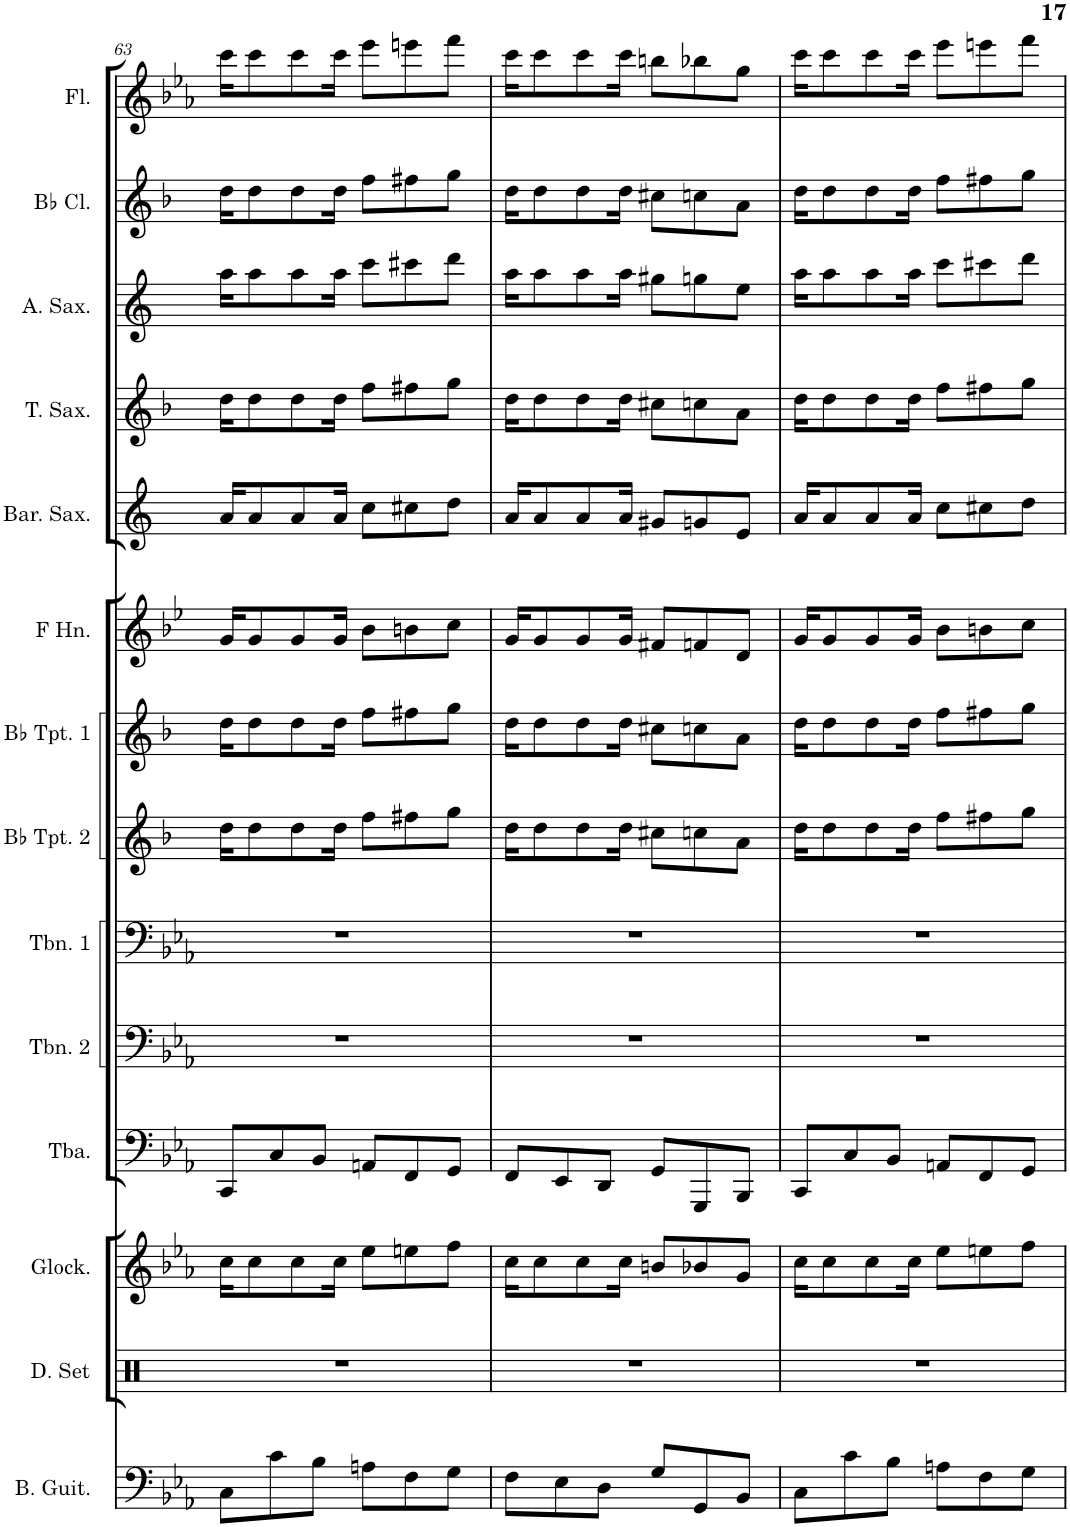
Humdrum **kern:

**kern	**kern	**kern	**kern	**kern	**kern	**kern	**kern	**kern	**kern	**kern	**kern	**kern	**kern
*part14	*part13	*part12	*part11	*part10	*part9	*part8	*part7	*part6	*part5	*part4	*part3	*part2	*part1
*staff14	*staff13	*staff12	*staff11	*staff10	*staff9	*staff8	*staff7	*staff6	*staff5	*staff4	*staff3	*staff2	*staff1
*I"Bass Guitar	*I"Drumset	*I"Glockenspiel	*I"Tuba	*I"Trombone 2	*I"Trombone 1	*I"Bb Trumpet 2	*I"Bb Trumpet 1	*I"Horn in F	*I"Baritone Saxophone	*I"Tenor Saxophone	*I"Alto Saxophone	*I"Bb Clarinet	*I"Flute
*I'B. Guit.	*I'D. Set	*I'Glock.	*I'Tba.	*I'Tbn. 2	*I'Tbn. 1	*I'Bb Tpt. 2	*I'Bb Tpt. 1	*	*I'Bar. Sax.	*I'T. Sax.	*I'A. Sax.	*I'Bb Cl.	*I'Fl.
!!LO:PB:g=z
*clefF4	*clefX	*clefG2	*clefF4	*clefF4	*clefF4	*clefG2	*clefG2	*clefG2	*clefG2	*clefG2	*clefG2	*clefG2	*clefG2
*Trd7c12	*	*Trd-14c-24	*	*	*	*Trd1c2	*Trd1c2	*Trd4c7	*Trd12c21	*Trd8c14	*Trd5c9	*Trd1c2	*
*k[b-e-a-]	*k[]	*k[b-e-a-]	*k[b-e-a-]	*k[b-e-a-]	*k[b-e-a-]	*k[b-]	*k[b-]	*k[b-e-]	*k[]	*k[b-]	*k[]	*k[b-]	*k[b-e-a-]
*M6/8	*M6/8	*M6/8	*M6/8	*M6/8	*M6/8	*M6/8	*M6/8	*M6/8	*M6/8	*M6/8	*M6/8	*M6/8	*M6/8
=63	=63	=63	=63	=63	=63	=63	=63	=63	=63	=63	=63	=63	=63
8C\L	2.r	16cc\KL	8CC/L	2.r	2.r	16dd\KL	16dd\KL	16g/KL	16a/KL	16dd\KL	16aa\KL	16dd\KL	16ccc\KL
.	.	8cc\	.	.	.	8dd\	8dd\	8g/	8a/	8dd\	8aa\	8dd\	8ccc\
8c\	.	.	8C/	.	.	.	.	.	.	.	.	.	.
.	.	8cc\	.	.	.	8dd\	8dd\	8g/	8a/	8dd\	8aa\	8dd\	8ccc\
8B-\J	.	.	8BB-/J	.	.	.	.	.	.	.	.	.	.
.	.	16cc\Jk	.	.	.	16dd\Jk	16dd\Jk	16g/Jk	16a/Jk	16dd\Jk	16aa\Jk	16dd\Jk	16ccc\Jk
8An\L	.	8ee-\L	8AAn/L	.	.	8ff\L	8ff\L	8b-\L	8cc\L	8ff\L	8ccc\L	8ff\L	8eee-\L
8F\	.	8een\	8FF/	.	.	8ff#X\	8ff#X\	8bn\	8cc#X\	8ff#X\	8ccc#X\	8ff#X\	8eeen\
8G\J	.	8ff\J	8GG/J	.	.	8gg\J	8gg\J	8cc\J	8dd\J	8gg\J	8ddd\J	8gg\J	8fff\J
=64	=64	=64	=64	=64	=64	=64	=64	=64	=64	=64	=64	=64	=64
8F\L	2.r	16cc\KL	8FF/L	2.r	2.r	16dd\KL	16dd\KL	16g/KL	16a/KL	16dd\KL	16aa\KL	16dd\KL	16ccc\KL
.	.	8cc\	.	.	.	8dd\	8dd\	8g/	8a/	8dd\	8aa\	8dd\	8ccc\
8E-\	.	.	8EE-/	.	.	.	.	.	.	.	.	.	.
.	.	8cc\	.	.	.	8dd\	8dd\	8g/	8a/	8dd\	8aa\	8dd\	8ccc\
8D\J	.	.	8DD/J	.	.	.	.	.	.	.	.	.	.
.	.	16cc\Jk	.	.	.	16dd\Jk	16dd\Jk	16g/Jk	16a/Jk	16dd\Jk	16aa\Jk	16dd\Jk	16ccc\Jk
8G/L	.	8bn/L	8GG/L	.	.	8cc#X\L	8cc#X\L	8f#X/L	8g#X/L	8cc#X\L	8gg#X\L	8cc#X\L	8bbn\L
8GG/	.	8b-X/	8GGG/	.	.	8ccn\	8ccn\	8fn/	8gn/	8ccn\	8ggn\	8ccn\	8bb-X\
8BB-/J	.	8g/J	8BBB-/J	.	.	8a\J	8a\J	8d/J	8e/J	8a\J	8ee\J	8a\J	8gg\J
=65	=65	=65	=65	=65	=65	=65	=65	=65	=65	=65	=65	=65	=65
8C\L	2.r	16cc\KL	8CC/L	2.r	2.r	16dd\KL	16dd\KL	16g/KL	16a/KL	16dd\KL	16aa\KL	16dd\KL	16ccc\KL
.	.	8cc\	.	.	.	8dd\	8dd\	8g/	8a/	8dd\	8aa\	8dd\	8ccc\
8c\	.	.	8C/	.	.	.	.	.	.	.	.	.	.
.	.	8cc\	.	.	.	8dd\	8dd\	8g/	8a/	8dd\	8aa\	8dd\	8ccc\
8B-\J	.	.	8BB-/J	.	.	.	.	.	.	.	.	.	.
.	.	16cc\Jk	.	.	.	16dd\Jk	16dd\Jk	16g/Jk	16a/Jk	16dd\Jk	16aa\Jk	16dd\Jk	16ccc\Jk
8An\L	.	8ee-\L	8AAn/L	.	.	8ff\L	8ff\L	8b-\L	8cc\L	8ff\L	8ccc\L	8ff\L	8eee-\L
8F\	.	8een\	8FF/	.	.	8ff#X\	8ff#X\	8bn\	8cc#X\	8ff#X\	8ccc#X\	8ff#X\	8eeen\
8G\J	.	8ff\J	8GG/J	.	.	8gg\J	8gg\J	8cc\J	8dd\J	8gg\J	8ddd\J	8gg\J	8fff\J
=	=	=	=	=	=	=	=	=	=	=	=	=	=
*-	*-	*-	*-	*-	*-	*-	*-	*-	*-	*-	*-	*-	*-
